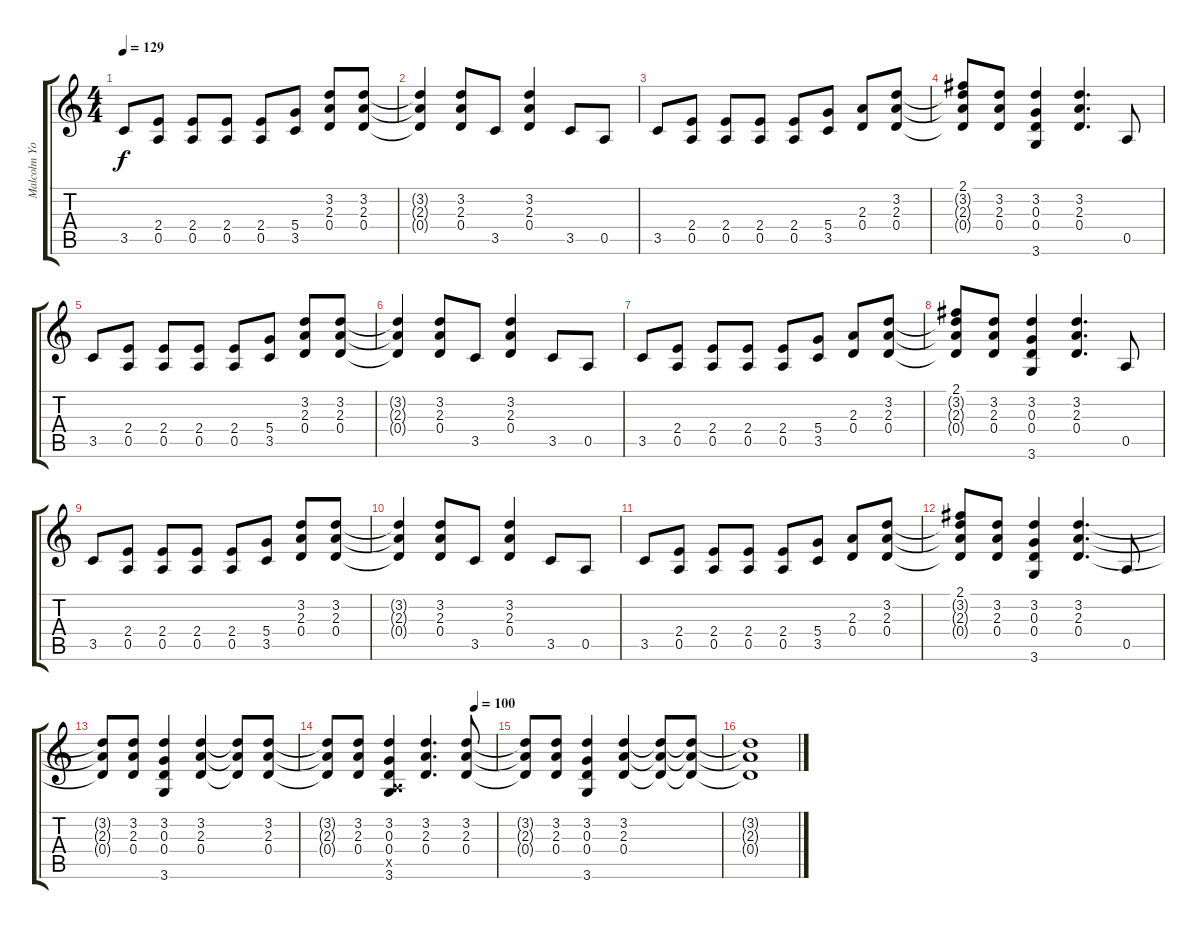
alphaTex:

\track ("Malcolm Young" "Malcolm Yo") {instrument overdrivenguitar}
\staff {score tabs}
\tuning (E4 B3 G3 D3 A2 E2) {hide}
\ts (4 4)
\tempo 129
\clef g2
\ks c
3.5.8{dy f} (2.4 0.5).8 (2.4 0.5).8 (2.4 0.5).8 (2.4 0.5).8 (5.4 3.5).8 (3.2 2.3 0.4).8 (3.2 2.3 0.4).8 |
(3.2{t} 2.3{t} 0.4{t}).4 (3.2 2.3 0.4).8 3.5.8 (3.2 2.3 0.4).4 3.5.8 0.5.8 |
3.5.8 (2.4 0.5).8 (2.4 0.5).8 (2.4 0.5).8 (2.4 0.5).8 (5.4 3.5).8 (2.3 0.4).8 (3.2 2.3 0.4).8 |
(2.1 3.2{t} 2.3{t} 0.4{t}).8 (3.2 2.3 0.4).8 (3.2 0.3 0.4 3.6).4 (3.2 2.3 0.4).4{d} 0.5.8 |
3.5.8 (2.4 0.5).8 (2.4 0.5).8 (2.4 0.5).8 (2.4 0.5).8 (5.4 3.5).8 (3.2 2.3 0.4).8 (3.2 2.3 0.4).8 |
(3.2{t} 2.3{t} 0.4{t}).4 (3.2 2.3 0.4).8 3.5.8 (3.2 2.3 0.4).4 3.5.8 0.5.8 |
3.5.8 (2.4 0.5).8 (2.4 0.5).8 (2.4 0.5).8 (2.4 0.5).8 (5.4 3.5).8 (2.3 0.4).8 (3.2 2.3 0.4).8 |
(2.1 3.2{t} 2.3{t} 0.4{t}).8 (3.2 2.3 0.4).8 (3.2 0.3 0.4 3.6).4 (3.2 2.3 0.4).4{d} 0.5.8 |
3.5.8 (2.4 0.5).8 (2.4 0.5).8 (2.4 0.5).8 (2.4 0.5).8 (5.4 3.5).8 (3.2 2.3 0.4).8 (3.2 2.3 0.4).8 |
(3.2{t} 2.3{t} 0.4{t}).4 (3.2 2.3 0.4).8 3.5.8 (3.2 2.3 0.4).4 3.5.8 0.5.8 |
3.5.8 (2.4 0.5).8 (2.4 0.5).8 (2.4 0.5).8 (2.4 0.5).8 (5.4 3.5).8 (2.3 0.4).8 (3.2 2.3 0.4).8 |
(2.1 3.2{t} 2.3{t} 0.4{t}).8 (3.2 2.3 0.4).8 (3.2 0.3 0.4 3.6).4 (3.2 2.3 0.4).4{d} 0.5.8 |
(3.2{t} 2.3{t} 0.4{t}).8 (3.2 2.3 0.4).8 (3.2 0.3 0.4 3.6).4 (3.2 2.3 0.4).4 (3.2{t} 2.3{t} 0.4{t}).8 (3.2 2.3 0.4).8 |
\tempo (100 0.875)
(3.2{t} 2.3{t} 0.4{t}).8 (3.2 2.3 0.4).8 (3.2 0.3 0.4 0.5{x} 3.6).4 (3.2 2.3 0.4).4{d} (3.2 2.3 0.4).8 |
(3.2{t} 2.3{t} 0.4{t}).8 (3.2 2.3 0.4).8 (3.2 0.3 0.4 3.6).4 (3.2 2.3 0.4).4 (3.2{t} 2.3{t} 0.4{t}).8 (3.2{t} 2.3{t} 0.4{t}).8 |
(3.2{t} 2.3{t} 0.4{t}).1
